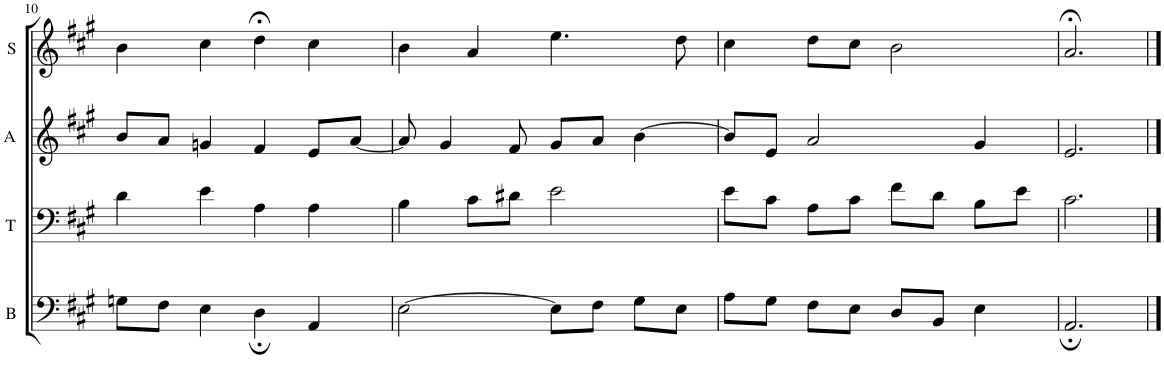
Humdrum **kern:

**kern	**kern	**kern	**kern
*part4	*part3	*part2	*part1
*staff4	*staff3	*staff2	*staff1
*I"B	*I"T	*I"A	*I"S
*I'B	*I'T	*I'A	*I'S
!!LO:PB:g=z
*clefF4	*clefF4	*clefG2	*clefG2
*k[f#c#g#]	*k[f#c#g#]	*k[f#c#g#]	*k[f#c#g#]
*M4/4	*M4/4	*M4/4	*M4/4
=10	=10	=10	=10
8Gn\L	4d\	8b/L	4b\
8F#\J	.	8a/J	.
4E\	4e\	4gn/	4cc#\
4D;\	4A\	4f#/	4dd;<\
4AA/	4A\	8e/L	4cc#\
.	.	[8a/J	.
=11	=11	=11	=11
[2E\	4B\	8a/]	4b\
.	.	4g#/	.
.	8c#\L	.	4a/
.	8d#X\J	8f#/	.
8E\L]	2e\	8g#/L	4.ee\
8F#\J	.	8a/J	.
8G#\L	.	[4b\	.
8E\J	.	.	8dd\
=12	=12	=12	=12
8A\L	8e\L	8b/L]	4cc#\
8G#\J	8c#\J	8e/J	.
8F#\L	8A\L	2a/	8dd\L
8E\J	8c#\J	.	8cc#\J
8D/L	8f#\L	.	2b\
8BB/J	8d\J	.	.
4E\	8B\L	4g#/	.
.	8e\J	.	.
=13	=13	=13	=13
2.AA;/	2.c#\	2.e/	2.a;</
==	==	==	==
*-	*-	*-	*-
